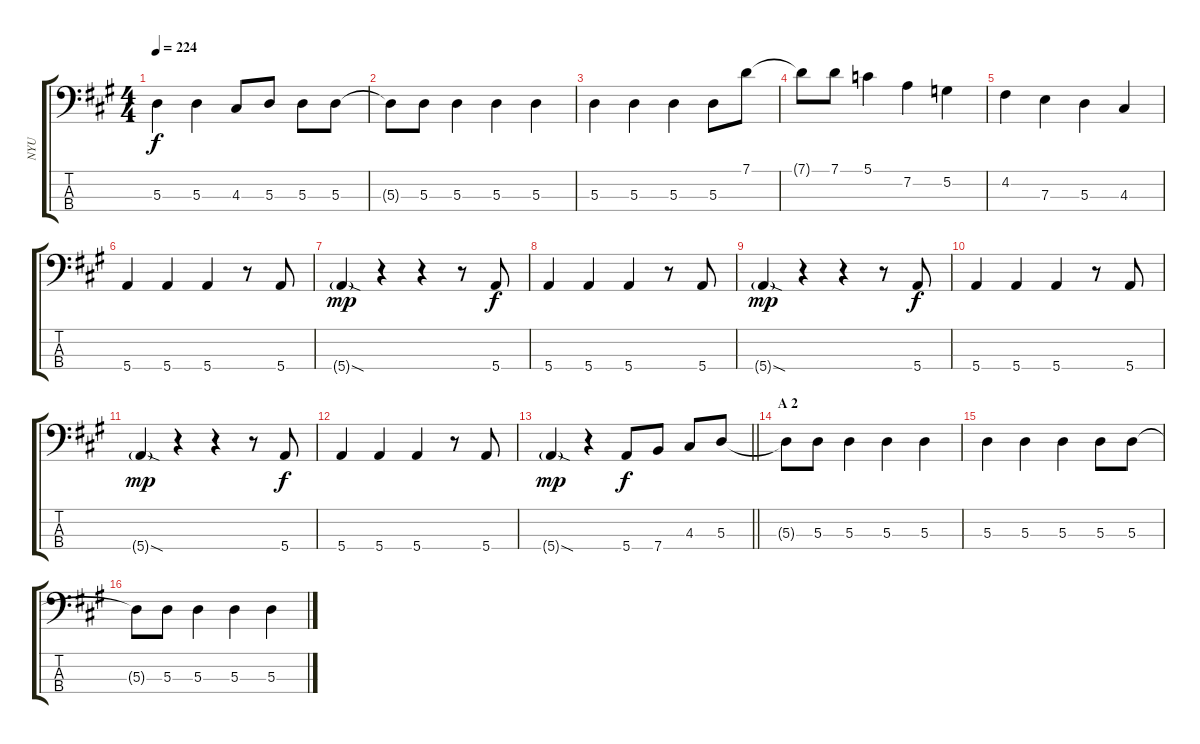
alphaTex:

\track ("NYU" "NYU") {instrument electricbasspick}
\staff {score tabs}
\tuning (G2 D2 A1 E1) {hide}
\ts (4 4)
\tempo 224
\clef f4
\ks a
5.3.4{dy f} 5.3.4 4.3.8 5.3.8 5.3.8 5.3.8 |
5.3{t}.8 5.3.8 5.3.4 5.3.4 5.3.4 |
5.3.4 5.3.4 5.3.4 5.3.8 7.1.8 |
7.1{t}.8 7.1.8 5.1.4 7.2.4 5.2.4 |
4.2.4 7.3.4 5.3.4 4.3.4 |
5.4.4 5.4.4 5.4.4 r.8 5.4.8 |
5.4{sod g}.4{dy mp} r.4 r.4 r.8 5.4.8{dy f} |
5.4.4 5.4.4 5.4.4 r.8 5.4.8 |
5.4{sod g}.4{dy mp} r.4 r.4 r.8 5.4.8{dy f} |
5.4.4 5.4.4 5.4.4 r.8 5.4.8 |
5.4{sod g}.4{dy mp} r.4 r.4 r.8 5.4.8{dy f} |
5.4.4 5.4.4 5.4.4 r.8 5.4.8 |
\barLineRight lightlight
5.4{sod g}.4{dy mp} r.4 5.4.8{dy f} 7.4.8 4.3.8 5.3.8 |
\section ("" "A 2")
5.3{t}.8 5.3.8 5.3.4 5.3.4 5.3.4 |
5.3.4 5.3.4 5.3.4 5.3.8 5.3.8 |
5.3{t}.8 5.3.8 5.3.4 5.3.4 5.3.4
